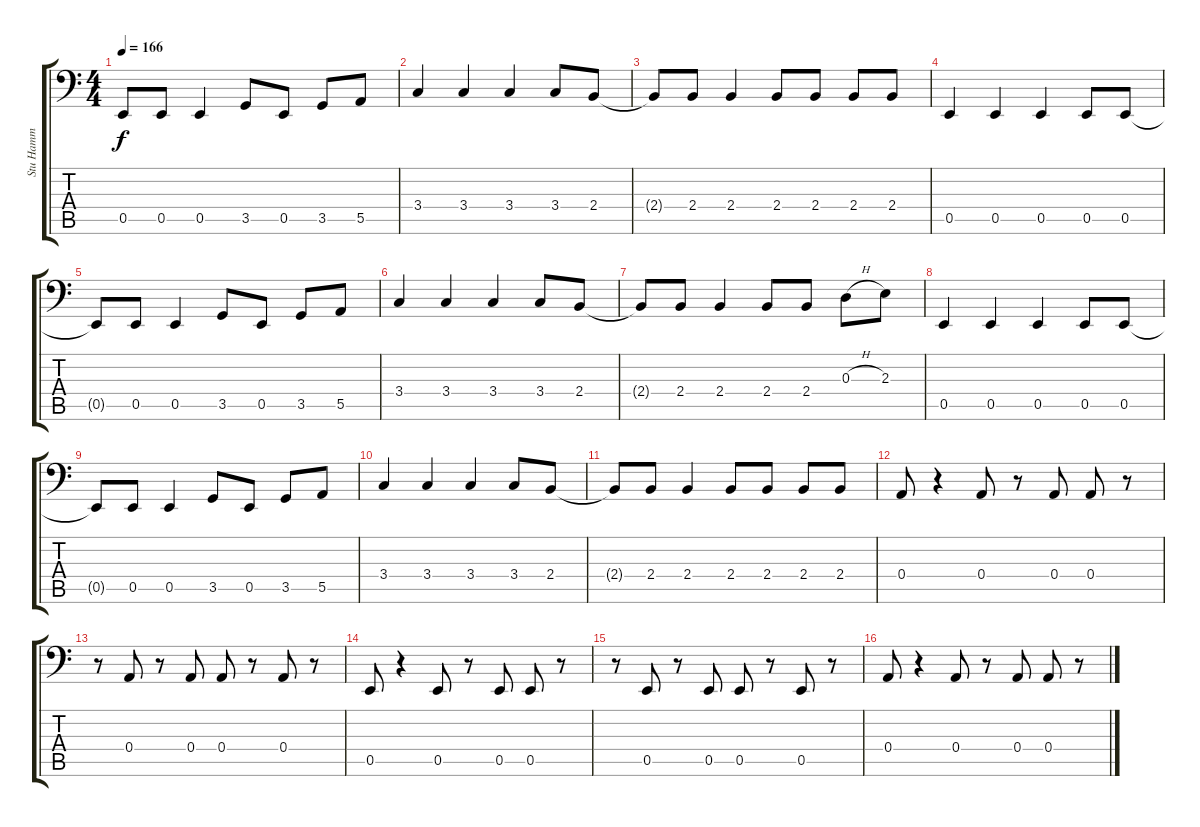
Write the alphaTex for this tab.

\track ("Stu Hamm" "Stu Hamm") {instrument electricbassfinger}
\staff {score tabs}
\tuning (B2 G2 D2 A1 E1 D1) {hide}
\ts (4 4)
\tempo 166
\clef f4
\ks c
0.5{t}.8{dy f} 0.5.8 0.5.4 3.5.8 0.5.8 3.5.8 5.5.8 |
3.4.4 3.4.4 3.4.4 3.4.8 2.4.8 |
2.4{t}.8 2.4.8 2.4.4 2.4.8 2.4.8 2.4.8 2.4.8 |
0.5.4 0.5.4 0.5.4 0.5.8 0.5.8 |
0.5{t}.8 0.5.8 0.5.4 3.5.8 0.5.8 3.5.8 5.5.8 |
3.4.4 3.4.4 3.4.4 3.4.8 2.4.8 |
2.4{t}.8 2.4.8 2.4.4 2.4.8 2.4.8 0.3{h}.8 2.3.8 |
0.5.4 0.5.4 0.5.4 0.5.8 0.5.8 |
0.5{t}.8 0.5.8 0.5.4 3.5.8 0.5.8 3.5.8 5.5.8 |
3.4.4 3.4.4 3.4.4 3.4.8 2.4.8 |
2.4{t}.8 2.4.8 2.4.4 2.4.8 2.4.8 2.4.8 2.4.8 |
0.4.8 r.4 0.4.8 r.8 0.4.8 0.4.8 r.8 |
r.8 0.4.8 r.8 0.4.8 0.4.8 r.8 0.4.8 r.8 |
0.5.8 r.4 0.5.8 r.8 0.5.8 0.5.8 r.8 |
r.8 0.5.8 r.8 0.5.8 0.5.8 r.8 0.5.8 r.8 |
0.4.8 r.4 0.4.8 r.8 0.4.8 0.4.8 r.8
